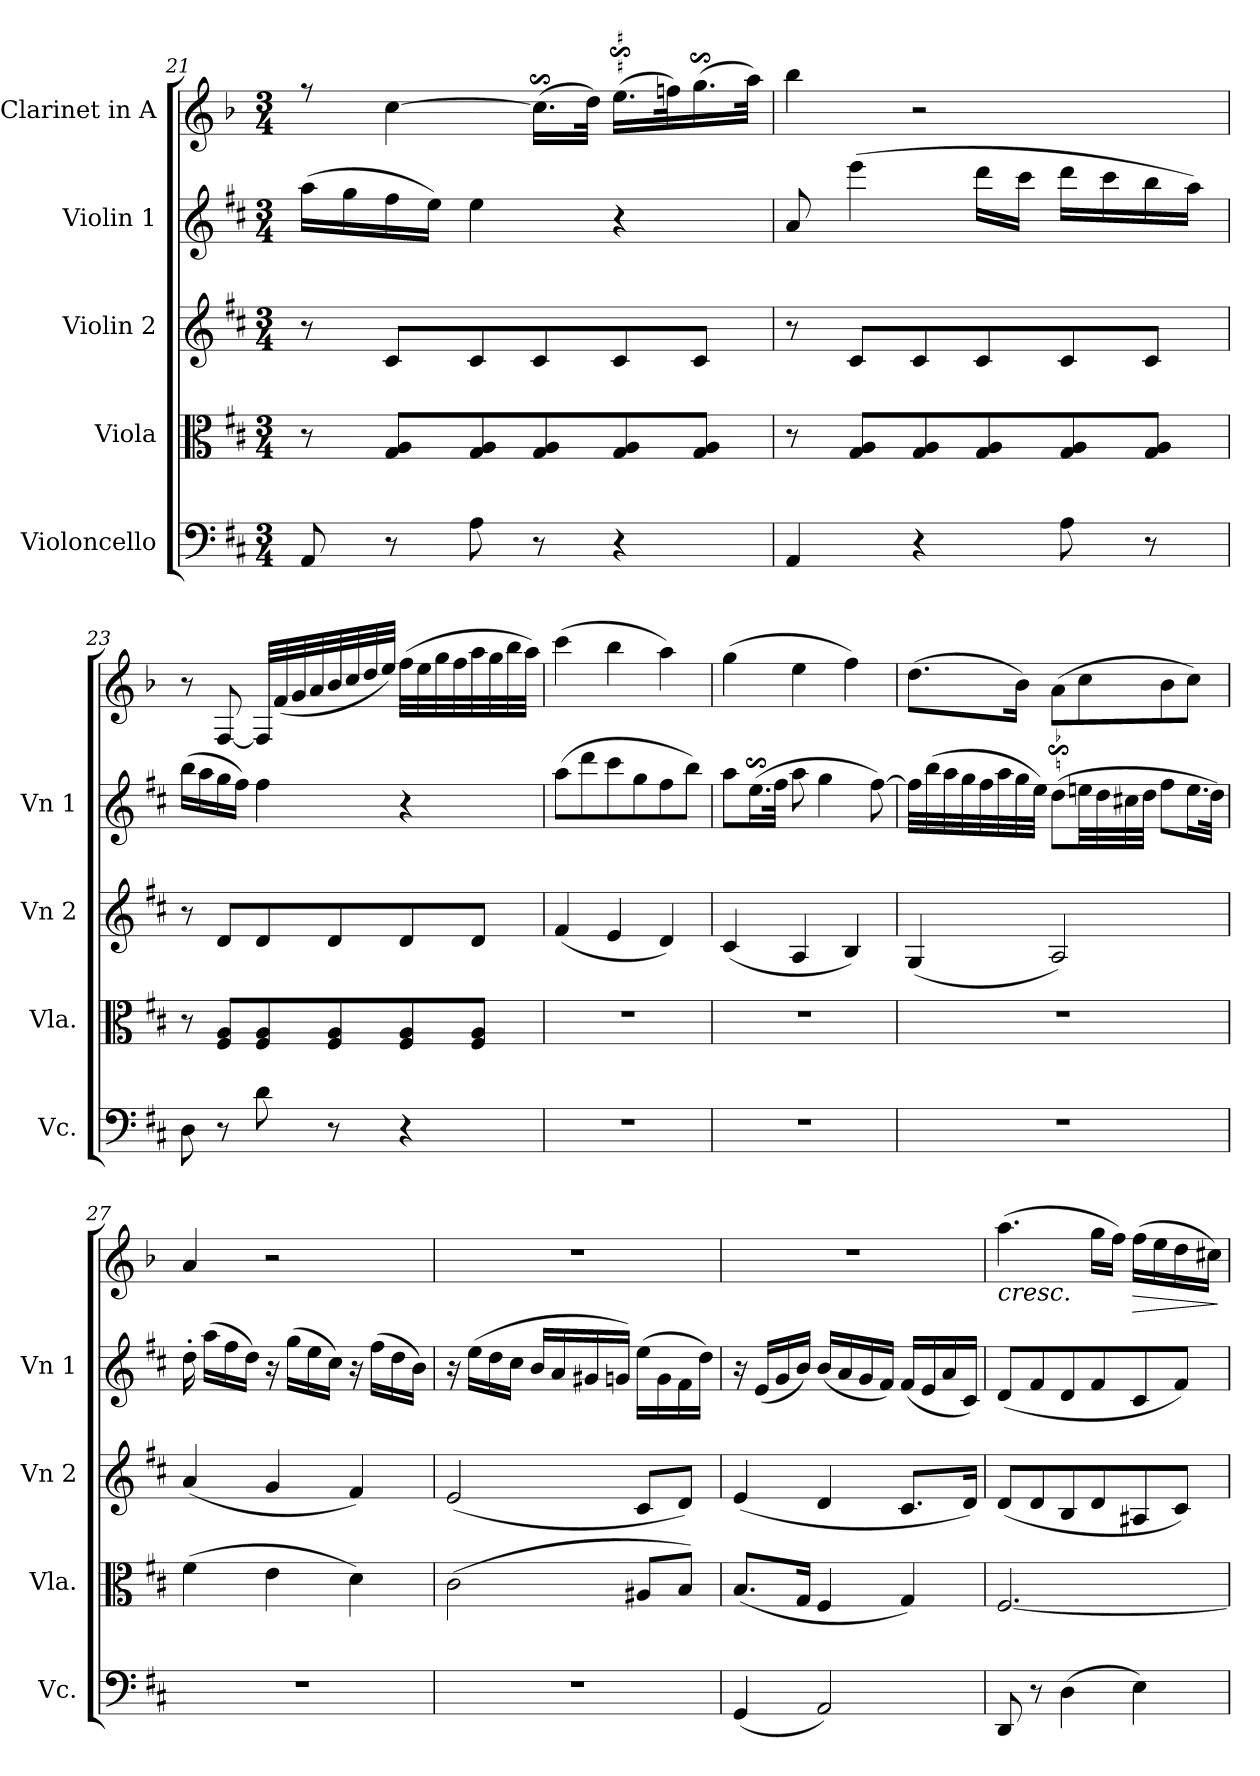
**kern	**kern	**kern	**kern	**kern	**dynam
*part5	*part4	*part3	*part2	*part1	*part1
*staff5	*staff4	*staff3	*staff2	*staff1	*staff1
*I"Violoncello	*I"Viola	*I"Violin 2	*I"Violin 1	*I"Clarinet in A	*
*I'Vc.	*I'Vla.	*I'Vn 2	*I'Vn 1	*	*
!!LO:LB:g=z
*clefF4	*clefC3	*clefG2	*clefG2	*clefG2	*
*	*	*	*	*ITrd2c3	*
*k[f#c#]	*k[f#c#]	*k[f#c#]	*k[f#c#]	*k[f#c#]	*
*M3/4	*M3/4	*M3/4	*M3/4	*M3/4	*
=21	=21	=21	=21	=21	=21
*	*	*	*	*^	*
8AA/	8r	8r	(>16aa\LL	8r	8g#X\yy	.
.	.	.	16gg\	.	.	.
8r	8G/ 8A/L	8c#/L	16ff#\	[4a\	2ryy	.
.	.	.	16ee\JJ)	.	.	.
8A\	8G/ 8A/	8c#/	4ee\	.	.	.
8r	8G/ 8A/	8c#/	.	(>16.as$SS\LL]	.	.
.	.	.	.	32b\JJk)	.	.
4r	8G/ 8A/	8c#/	4r	(>16.cc#s$sS\LL	.	.
.	.	.	.	32dd\K)	.	.
.	8G/ 8A/J	8c#/J	.	(>16.ees$SS\	8ryy	.
.	.	.	.	32ff#\JJk)	.	.
*	*	*	*	*v	*v	*
=22	=22	=22	=22	=22	=22
4AA/	8r	8r	8a/	4gg\	.
.	8G/ 8A/L	8c#/L	(>4eee\	.	.
4r	8G/ 8A/	8c#/	.	2r	.
.	8G/ 8A/	8c#/	16ddd\LL	.	.
.	.	.	16ccc#\JJ	.	.
8A\	8G/ 8A/	8c#/	16ddd\LL	.	.
.	.	.	16ccc#\	.	.
8r	8G/ 8A/J	8c#/J	16bb\	.	.
.	.	.	16aa\JJ)	.	.
=23	=23	=23	=23	=23	=23
8D\	8r	8r	(>16bb\LL	8r	.
.	.	.	16aa\	.	.
8r	8F#/ 8A/L	8d/L	16gg\	[8D/	.
.	.	.	16ff#\JJ)	.	.
8d\	8F#/ 8A/	8d/	4ff#\	32D/LLL]	.
.	.	.	.	(>32d/	.
.	.	.	.	32e/	.
.	.	.	.	32f#/	.
8r	8F#/ 8A/	8d/	.	32g/	.
.	.	.	.	32a/	.
.	.	.	.	32b/	.
.	.	.	.	32cc#/JJJ)	.
4r	8F#/ 8A/	8d/	4r	(>32dd\LLL	.
.	.	.	.	32cc#\	.
.	.	.	.	32ee\	.
.	.	.	.	32dd\	.
.	8F#/ 8A/J	8d/J	.	32ff#\	.
.	.	.	.	32ee\	.
.	.	.	.	32gg\	.
.	.	.	.	32ff#\JJJ)	.
!!LO:PB:g=z
=24	=24	=24	=24	=24	=24
2.r	2.r	(<4f#/	(>8aa\L	(>4aa\	.
.	.	.	8ddd\	.	.
.	.	4e/	8ccc#\	4gg\	.
.	.	.	8gg\	.	.
.	.	4d/)	8ff#\	4ff#\)	.
.	.	.	8bb\J)	.	.
=25	=25	=25	=25	=25	=25
2.r	2.r	(<4c#/	8aa\L	(>4ee\	.
.	.	.	(>16.ees$SS\L	.	.
.	.	.	32ff#\JJk	.	.
.	.	4A/	8aa\	4cc#\	.
.	.	.	4gg\	.	.
.	.	4B/)	.	4dd\)	.
.	.	.	[8ff#\)	.	.
=26	=26	=26	=26	=26	=26
2.r	2.r	(<4G/	32ff#\LLL]	(>8.b\L	.
.	.	.	(>32bb\	.	.
.	.	.	32aa\	.	.
.	.	.	32gg\	.	.
.	.	.	32ff#\	.	.
.	.	.	32aa\	.	.
.	.	.	32gg\	16g\Jk)	.
.	.	.	32ee\JJJ)	.	.
.	.	2A/)	(>8dds$Ss\L	(>8f#\L	.
.	.	.	32ee!\LL	8a\	.
.	.	.	32dd!\	.	.
.	.	.	32cc#!\	.	.
.	.	.	32dd!\JJJ	.	.
.	.	.	8ff#\L	8g\	.
.	.	.	16.ee\L	8a\J)	.
.	.	.	32dd\JJk)	.	.
=27	=27	=27	=27	=27	=27
2.r	(>4f#\	(<4a/	16dd'\	4f#/	.
.	.	.	(>16aa\LL	.	.
.	.	.	16ff#\	.	.
.	.	.	16dd\JJ)	.	.
.	4e\	4g/	16r	2r	.
.	.	.	(>16gg\LL	.	.
.	.	.	16ee\	.	.
.	.	.	16cc#\JJ)	.	.
.	4d\)	4f#/)	16r	.	.
.	.	.	(>16ff#\LL	.	.
.	.	.	16dd\	.	.
.	.	.	16b\JJ)	.	.
!!LO:LB:g=z
=28	=28	=28	=28	=28	=28
2.r	(>2c#\	(<2e/	16r	2.r	.
.	.	.	(>16ee\LL	.	.
.	.	.	16dd\	.	.
.	.	.	16cc#\JJ	.	.
.	.	.	16b/LL	.	.
.	.	.	16a/	.	.
.	.	.	16g#X/	.	.
.	.	.	16gn/JJ)	.	.
.	8A#X/L	8c#/L	(>16ee\LL	.	.
.	.	.	16g\	.	.
.	8B/J)	8d/J)	16f#\	.	.
.	.	.	16dd\JJ)	.	.
=29	=29	=29	=29	=29	=29
(<4GG/	(<8.B/L	(<4e/	16r	2.r	.
.	.	.	(<16e/LL	.	.
.	.	.	16g/	.	.
.	16G/Jk	.	16b/JJ)	.	.
2AA/)	4F#/	4d/	(<16b/LL	.	.
.	.	.	16a/	.	.
.	.	.	16g/	.	.
.	.	.	16f#/JJ)	.	.
.	4G/)	8.c#/L	(<16f#/LL	.	.
.	.	.	16e/	.	.
.	.	.	16a/	.	.
.	.	16d/Jk)	16c#/JJ)	.	.
=30	=30	=30	=30	=30	=30
!	!	!	!	!	!LO:HP:b
8DD/	[2.F#/	(<8d/L	(<8d/L	(>4.ff#\	<
8r	.	8d/	8f#/	.	.
(>4D\	.	8B/	8d/	.	.
.	.	8d/	8f#/	16ee\LL	.
.	.	.	.	16dd\JJ)	.
!	!	!	!	!	!LO:HP:b
4E\)	.	8A#X/	8c#/	(>16dd\LL	>
.	.	.	.	16cc#\	.
.	.	8c#/J)	8f#/J)	16b\	.
.	.	.	.	16a#X\JJ)	.
.	.	.	.	.	[ ]
=	=	=	=	=	=
*-	*-	*-	*-	*-	*-
